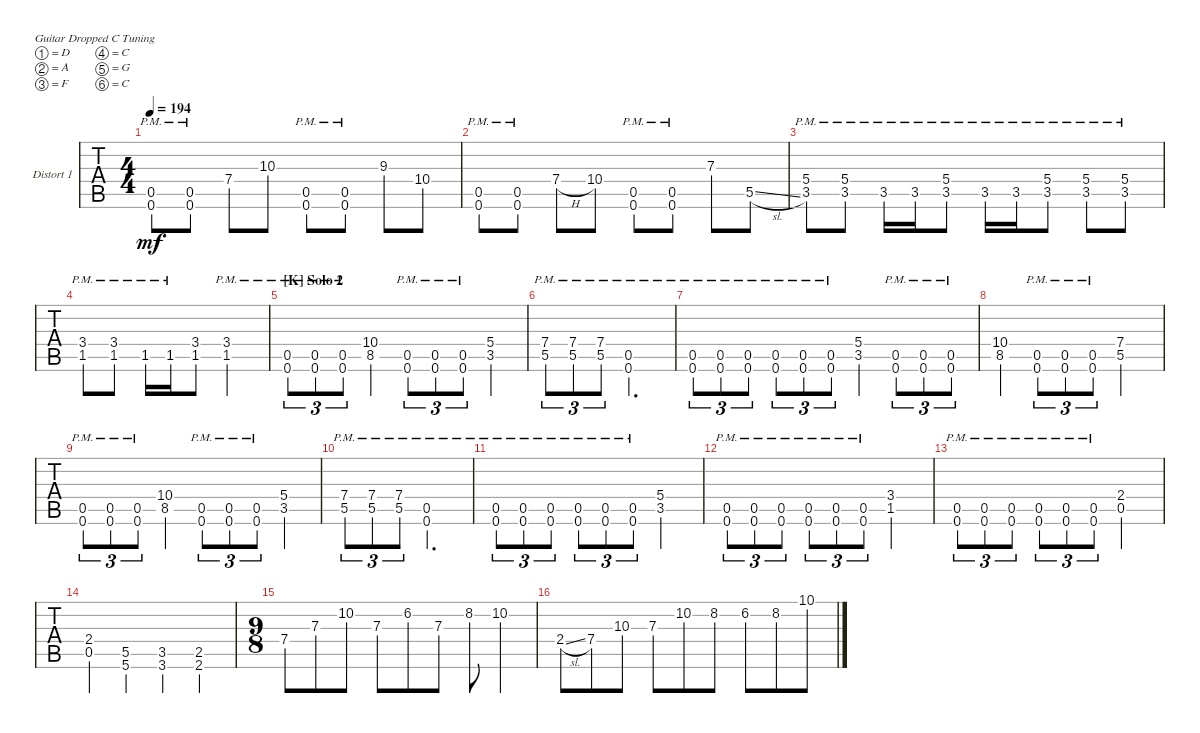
\bracketExtendMode groupsimilarinstruments
\firstSystemTrackNameOrientation horizontal
\otherSystemsTrackNameOrientation horizontal
\track ("Distort 1" "Distort 1") {instrument electricguitarclean}
\staff {tabs}
\tuning (D4 A3 F3 C3 G2 C2)
\ts (4 4)
\tempo 194
\clef g2
\ks c
(0.6{pm} 0.5{pm}).8{dy mf} (0.5{pm} 0.6{pm}).8 7.4.8 10.3.8 (0.5{pm} 0.6{pm}).8 (0.5{pm} 0.6{pm}).8 9.3.8 10.4.8 |
(0.5{pm} 0.6{pm}).8 (0.5{pm} 0.6{pm}).8 7.4{h}.8 10.4.8 (0.5{pm} 0.6{pm}).8 (0.5{pm} 0.6{pm}).8 7.3.8 5.5{sl}.8 |
(3.5{pm} 5.4{pm}).8 (3.5{pm} 5.4{pm}).8 3.5{pm}.16 3.5{pm}.16 (3.5{pm} 5.4{pm}).8 3.5{pm}.16 3.5{pm}.16 (3.5{pm} 5.4{pm}).8 (3.5{pm} 5.4{pm}).8 (3.5{pm} 5.4{pm}).8 |
(1.5{pm} 3.4{pm}).8 (1.5{pm} 3.4{pm}).8 1.5{pm}.16 1.5{pm}.16 (1.5 3.4).8 (3.4{pm} 1.5{pm}).2 |
\section ("K" "Solo 2")
(0.6{pm} 0.5).8{tu (3 2)} (0.6{pm} 0.5).8{tu (3 2)} (0.6{pm} 0.5).8{tu (3 2)} (8.5 10.4).4 (0.6{pm} 0.5{pm}).8{tu (3 2)} (0.6{pm} 0.5{pm}).8{tu (3 2)} (0.6{pm} 0.5{pm}).8{tu (3 2)} (3.5 5.4).4 |
(5.5{pm} 7.4{pm}).8{tu (3 2)} (5.5{pm} 7.4{pm}).8{tu (3 2)} (5.5{pm} 7.4{pm}).8{tu (3 2)} (0.6{pm} 0.5{pm}).2{d} |
(0.6{pm} 0.5{pm}).8{tu (3 2)} (0.5{pm} 0.6{pm}).8{tu (3 2)} (0.6{pm} 0.5{pm}).8{tu (3 2)} (0.6{pm} 0.5{pm}).8{tu (3 2)} (0.5{pm} 0.6{pm}).8{tu (3 2)} (0.6{pm} 0.5{pm}).8{tu (3 2)} (3.5 5.4).4 (0.6{pm} 0.5{pm}).8{tu (3 2)} (0.5{pm} 0.6{pm}).8{tu (3 2)} (0.5{pm} 0.6{pm}).8{tu (3 2)} |
(8.5 10.4).4 (0.6{pm} 0.5{pm}).8{tu (3 2)} (0.6{pm} 0.5{pm}).8{tu (3 2)} (0.6{pm} 0.5{pm}).8{tu (3 2)} (5.5 7.4).2 |
(0.6{pm} 0.5).8{tu (3 2)} (0.6{pm} 0.5).8{tu (3 2)} (0.6{pm} 0.5).8{tu (3 2)} (8.5 10.4).4 (0.6{pm} 0.5{pm}).8{tu (3 2)} (0.6{pm} 0.5{pm}).8{tu (3 2)} (0.6{pm} 0.5{pm}).8{tu (3 2)} (3.5 5.4).4 |
(5.5{pm} 7.4{pm}).8{tu (3 2)} (5.5{pm} 7.4{pm}).8{tu (3 2)} (5.5{pm} 7.4{pm}).8{tu (3 2)} (0.6{pm} 0.5{pm}).2{d} |
(0.6{pm} 0.5{pm}).8{tu (3 2)} (0.5{pm} 0.6{pm}).8{tu (3 2)} (0.6{pm} 0.5{pm}).8{tu (3 2)} (0.6{pm} 0.5{pm}).8{tu (3 2)} (0.5{pm} 0.6{pm}).8{tu (3 2)} (0.6{pm} 0.5{pm}).8{tu (3 2)} (3.5 5.4).2 |
(0.6{pm} 0.5{pm}).8{tu (3 2)} (0.5{pm} 0.6{pm}).8{tu (3 2)} (0.6{pm} 0.5{pm}).8{tu (3 2)} (0.6{pm} 0.5{pm}).8{tu (3 2)} (0.5{pm} 0.6{pm}).8{tu (3 2)} (0.6{pm} 0.5{pm}).8{tu (3 2)} (1.5 3.4).2 |
(0.6{pm} 0.5{pm}).8{tu (3 2)} (0.5{pm} 0.6{pm}).8{tu (3 2)} (0.6{pm} 0.5{pm}).8{tu (3 2)} (0.6{pm} 0.5{pm}).8{tu (3 2)} (0.5{pm} 0.6{pm}).8{tu (3 2)} (0.6{pm} 0.5{pm}).8{tu (3 2)} (0.5 2.4).2 |
(0.5 2.4).4 (5.6 5.5).4 (3.6 3.5).4 (2.6 2.5).4 |
\ts (9 8)
7.4.8 7.3.8 10.2.8 7.3.8 6.2.8 7.3.8 8.2.8 10.2.4 |
2.4{sl}.8 7.4.8 10.3.8 7.3.8 10.2.8 8.2.8 6.2.8 8.2.8 10.1.8
